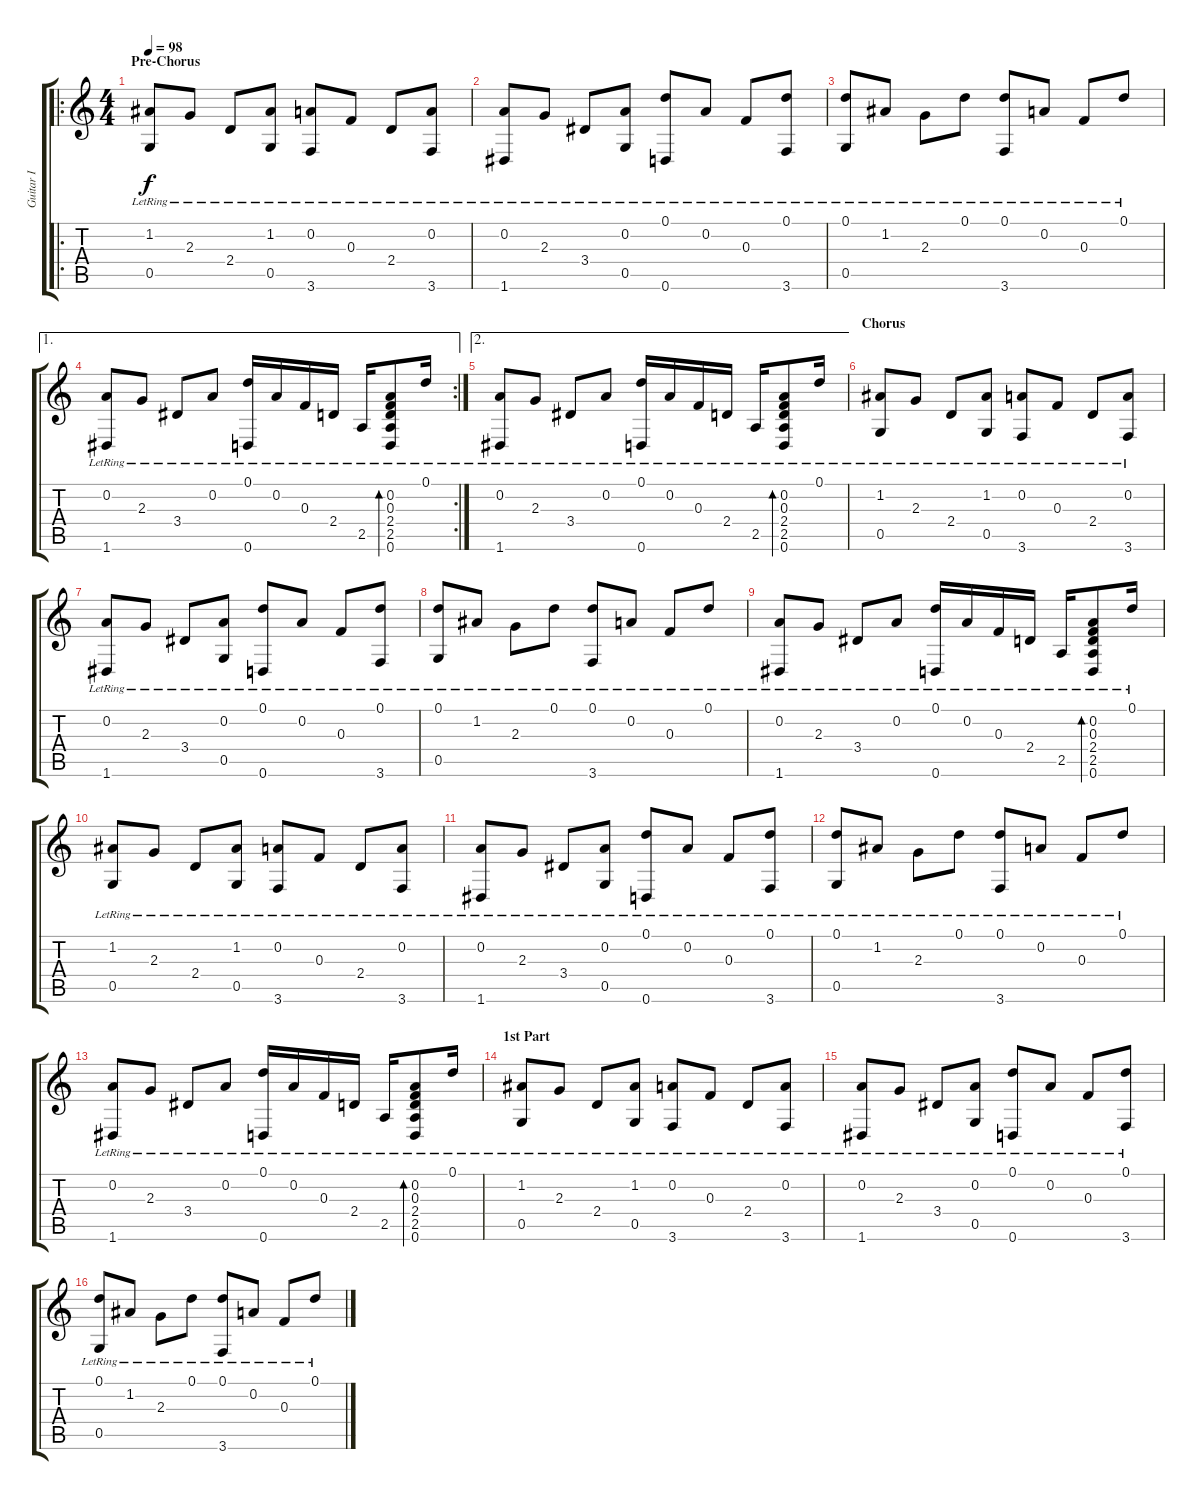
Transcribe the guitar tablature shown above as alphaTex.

\track ("Guitar I" "Guitar I") {instrument acousticguitarsteel}
\staff {score tabs}
\tuning (D4 A3 F3 C3 G2 D2) {hide}
\ro
\ts (4 4)
\section ("" "Pre-Chorus")
\tempo 98
\clef g2
\ks c
(1.2{lr} 0.5{lr}).8{dy f} 2.3{lr}.8 2.4{lr}.8 (1.2{lr} 0.5).8 (0.2{lr} 3.6{lr}).8 0.3{lr}.8 2.4{lr}.8 (0.2{lr} 3.6).8 |
(0.2{lr} 1.6{lr}).8 2.3{lr}.8 3.4{lr}.8 (0.2{lr} 0.5).8 (0.1{lr} 0.6{lr}).8 0.2{lr}.8 0.3{lr}.8 (0.1{lr} 3.6).8 |
(0.1{lr} 0.5{lr}).8 1.2{lr}.8 2.3{lr}.8 0.1{lr}.8 (0.1{lr} 3.6{lr}).8 0.2{lr}.8 0.3{lr}.8 0.1{lr}.8 |
\ae 1
\rc 2
(0.2{lr} 1.6{lr}).8 2.3{lr}.8 3.4{lr}.8 0.2{lr}.8 (0.1{lr} 0.6{lr}).16 0.2{lr}.16 0.3{lr}.16 2.4{lr}.16 2.5{lr}.16 (0.2{lr} 0.3{lr} 2.4{lr} 2.5{lr} 0.6{lr}).8{bd 240} 0.1{lr}.16 |
\ae 2
(0.2{lr} 1.6{lr}).8 2.3{lr}.8 3.4{lr}.8 0.2{lr}.8 (0.1{lr} 0.6{lr}).16 0.2{lr}.16 0.3{lr}.16 2.4{lr}.16 2.5{lr}.16 (0.2{lr} 0.3{lr} 2.4{lr} 2.5{lr} 0.6{lr}).8{bd 240} 0.1{lr}.16 |
\section ("" "Chorus")
(1.2{lr} 0.5{lr}).8 2.3{lr}.8 2.4{lr}.8 (1.2{lr} 0.5).8 (0.2{lr} 3.6{lr}).8 0.3{lr}.8 2.4{lr}.8 (0.2{lr} 3.6).8 |
(0.2{lr} 1.6{lr}).8 2.3{lr}.8 3.4{lr}.8 (0.2{lr} 0.5).8 (0.1{lr} 0.6{lr}).8 0.2{lr}.8 0.3{lr}.8 (0.1{lr} 3.6).8 |
(0.1{lr} 0.5{lr}).8 1.2{lr}.8 2.3{lr}.8 0.1{lr}.8 (0.1{lr} 3.6{lr}).8 0.2{lr}.8 0.3{lr}.8 0.1{lr}.8 |
(0.2{lr} 1.6{lr}).8 2.3{lr}.8 3.4{lr}.8 0.2{lr}.8 (0.1{lr} 0.6{lr}).16 0.2{lr}.16 0.3{lr}.16 2.4{lr}.16 2.5{lr}.16 (0.2{lr} 0.3{lr} 2.4{lr} 2.5{lr} 0.6{lr}).8{bd 240} 0.1{lr}.16 |
(1.2{lr} 0.5{lr}).8 2.3{lr}.8 2.4{lr}.8 (1.2{lr} 0.5).8 (0.2{lr} 3.6{lr}).8 0.3{lr}.8 2.4{lr}.8 (0.2{lr} 3.6).8 |
(0.2{lr} 1.6{lr}).8 2.3{lr}.8 3.4{lr}.8 (0.2{lr} 0.5).8 (0.1{lr} 0.6{lr}).8 0.2{lr}.8 0.3{lr}.8 (0.1{lr} 3.6).8 |
(0.1{lr} 0.5{lr}).8 1.2{lr}.8 2.3{lr}.8 0.1{lr}.8 (0.1{lr} 3.6{lr}).8 0.2{lr}.8 0.3{lr}.8 0.1{lr}.8 |
(0.2{lr} 1.6{lr}).8 2.3{lr}.8 3.4{lr}.8 0.2{lr}.8 (0.1{lr} 0.6{lr}).16 0.2{lr}.16 0.3{lr}.16 2.4{lr}.16 2.5{lr}.16 (0.2{lr} 0.3{lr} 2.4{lr} 2.5{lr} 0.6{lr}).8{bd 240} 0.1{lr}.16 |
\section ("" "1st Part")
(1.2{lr} 0.5{lr}).8 2.3{lr}.8 2.4{lr}.8 (1.2{lr} 0.5).8 (0.2{lr} 3.6{lr}).8 0.3{lr}.8 2.4{lr}.8 (0.2{lr} 3.6).8 |
(0.2{lr} 1.6{lr}).8 2.3{lr}.8 3.4{lr}.8 (0.2{lr} 0.5).8 (0.1{lr} 0.6{lr}).8 0.2{lr}.8 0.3{lr}.8 (0.1{lr} 3.6).8 |
(0.1{lr} 0.5{lr}).8 1.2{lr}.8 2.3{lr}.8 0.1{lr}.8 (0.1{lr} 3.6{lr}).8 0.2{lr}.8 0.3{lr}.8 0.1{lr}.8
